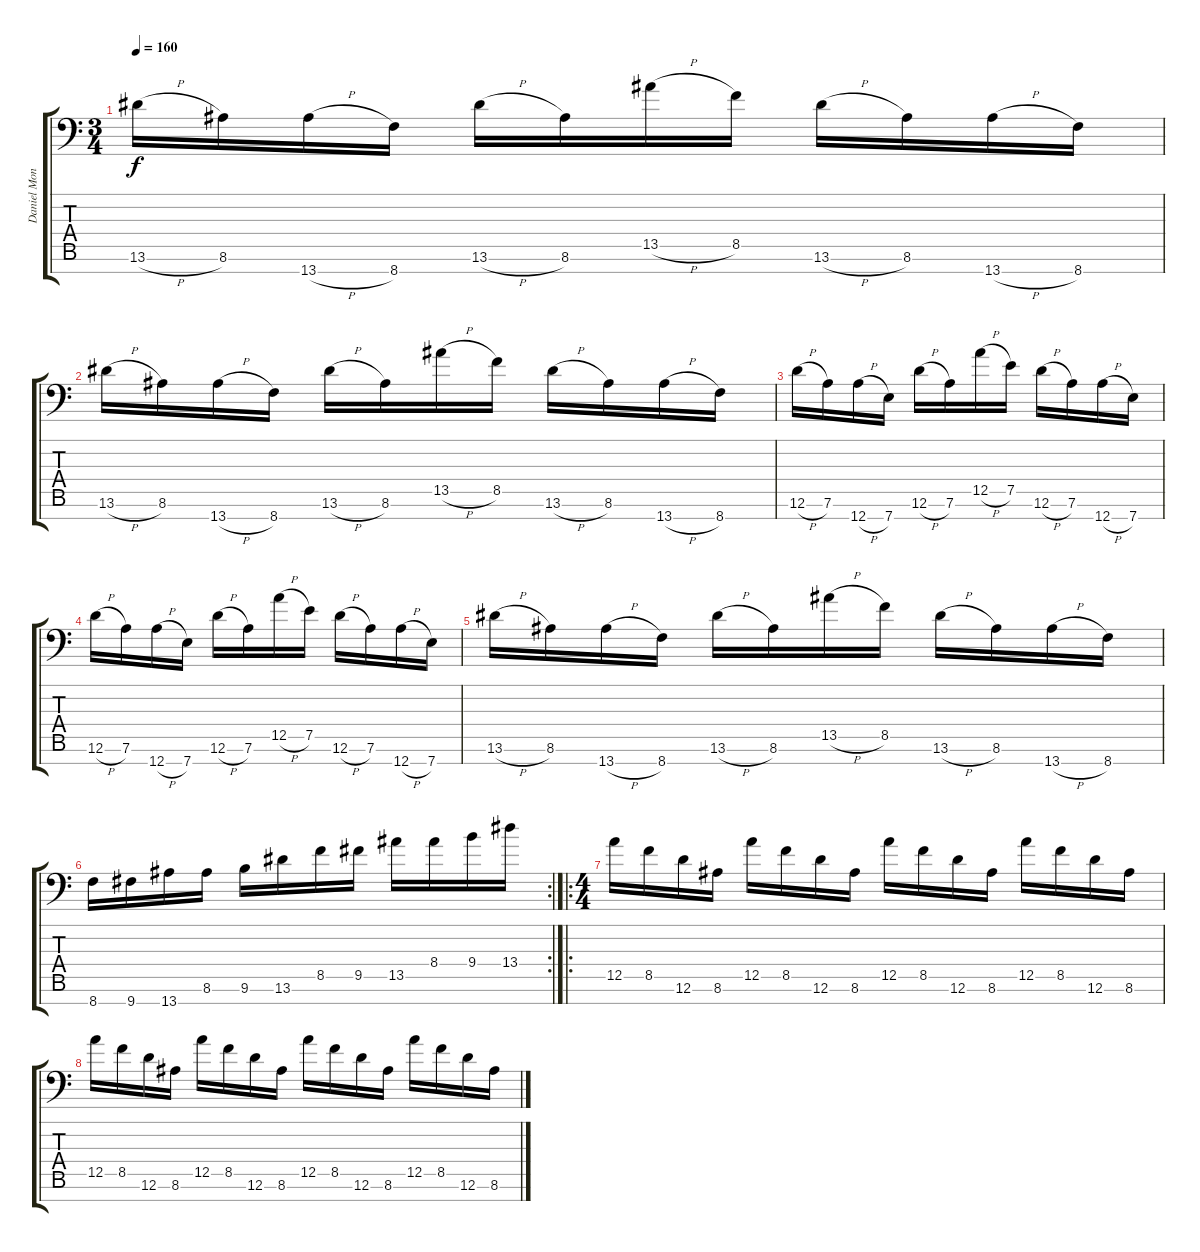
\track ("Daniel Mongrain" "Daniel Mon") {instrument distortionguitar}
\staff {score tabs}
\tuning (E4 B3 G3 D3 A2 D2 A1) {hide}
\ts (3 4)
\tempo 160
\clef f4
\ks c
13.6{h}.16{dy f} 8.6.16 13.7{h}.16 8.7.16 13.6{h}.16 8.6.16 13.5{h}.16 8.5.16 13.6{h}.16 8.6.16 13.7{h}.16 8.7.16 |
13.6{h}.16 8.6.16 13.7{h}.16 8.7.16 13.6{h}.16 8.6.16 13.5{h}.16 8.5.16 13.6{h}.16 8.6.16 13.7{h}.16 8.7.16 |
12.6{h}.16 7.6.16 12.7{h}.16 7.7.16 12.6{h}.16 7.6.16 12.5{h}.16 7.5.16 12.6{h}.16 7.6.16 12.7{h}.16 7.7.16 |
12.6{h}.16 7.6.16 12.7{h}.16 7.7.16 12.6{h}.16 7.6.16 12.5{h}.16 7.5.16 12.6{h}.16 7.6.16 12.7{h}.16 7.7.16 |
13.6{h}.16 8.6.16 13.7{h}.16 8.7.16 13.6{h}.16 8.6.16 13.5{h}.16 8.5.16 13.6{h}.16 8.6.16 13.7{h}.16 8.7.16 |
\rc 2
8.7.16 9.7.16 13.7.16 8.6.16 9.6.16 13.6.16 8.5.16 9.5.16 13.5.16 8.4.16 9.4.16 13.4.16 |
\ro
\ts (4 4)
12.5.16 8.5.16 12.6.16 8.6.16 12.5.16 8.5.16 12.6.16 8.6.16 12.5.16 8.5.16 12.6.16 8.6.16 12.5.16 8.5.16 12.6.16 8.6.16 |
12.5.16 8.5.16 12.6.16 8.6.16 12.5.16 8.5.16 12.6.16 8.6.16 12.5.16 8.5.16 12.6.16 8.6.16 12.5.16 8.5.16 12.6.16 8.6.16
